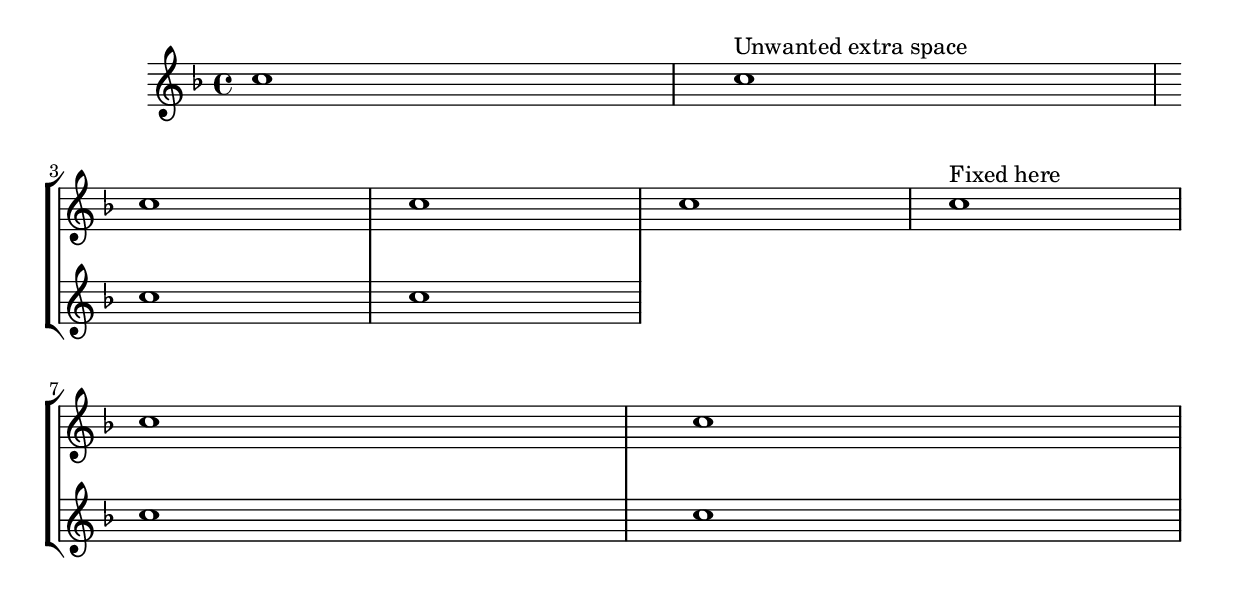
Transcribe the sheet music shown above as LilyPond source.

%% Do not edit this file; it is auto-generated from LSR http://lsr.dsi.unimi.it
%% This file is in the public domain.
\version "2.13.1"

\header {
  lsrtags = "staff-notation, contexts-and-engravers, breaks"

%% Translation of GIT committish: f39a9724d9f51ed9d0d464689ef62f549d7b8dd6
  texidoces = "
Al añadir un pentagrama nuevo en un salto de línea, por desgracia
se añade un espacio adicional al final de la línea antes del salto
(reservado para hacer sitio a un cambio de armadura que de todas
formas no se va a imprimir). La solución alternativa es añadir un
ajuste para @code{Staff.explicitKeySignatureVisibility} como se
muestra en el ejemplo.  En las versiones 2.10 y anteriores,
también se necesita un ajuste similar para las indicaciones de
compás (véase el ejemplo).

"
  doctitlees = "Añadir un pentagrama adicional en un salto de línea"

  texidoc = "
When adding a new staff at a line break, some extra space is
unfortunately added at the end of the line before the break (to fit in
a key signature change, which  will never be printed anyway).  The
workaround is to add a setting of
@code{Staff.explicitKeySignatureVisibility} as is shown in the example.
In versions 2.10 and earlier, a similar setting for the time signatures
is also required (see the example).



"
  doctitle = "Adding an extra staff at a line break"
} % begin verbatim

\score {
  \new StaffGroup \relative c'' {
    \new Staff
    \key f \major
    c1 c^"Unwanted extra space" \break
    << { c1 | c }
       \new Staff {
         \key f \major
         \once \override Staff.TimeSignature #'stencil = ##f
         c1 | c
       } 
    >>
    c1 | c^"Fixed here" \break
    << { c1 | c }
       \new Staff {
         \once \set Staff.explicitKeySignatureVisibility = #end-of-line-invisible
         % The next line is not needed in 2.11.x or later:
         \once \override Staff.TimeSignature #'break-visibility = #end-of-line-invisible
         \key f \major
         \once \override Staff.TimeSignature #'stencil = ##f
         c1 | c
       }
    >>
  }
}
